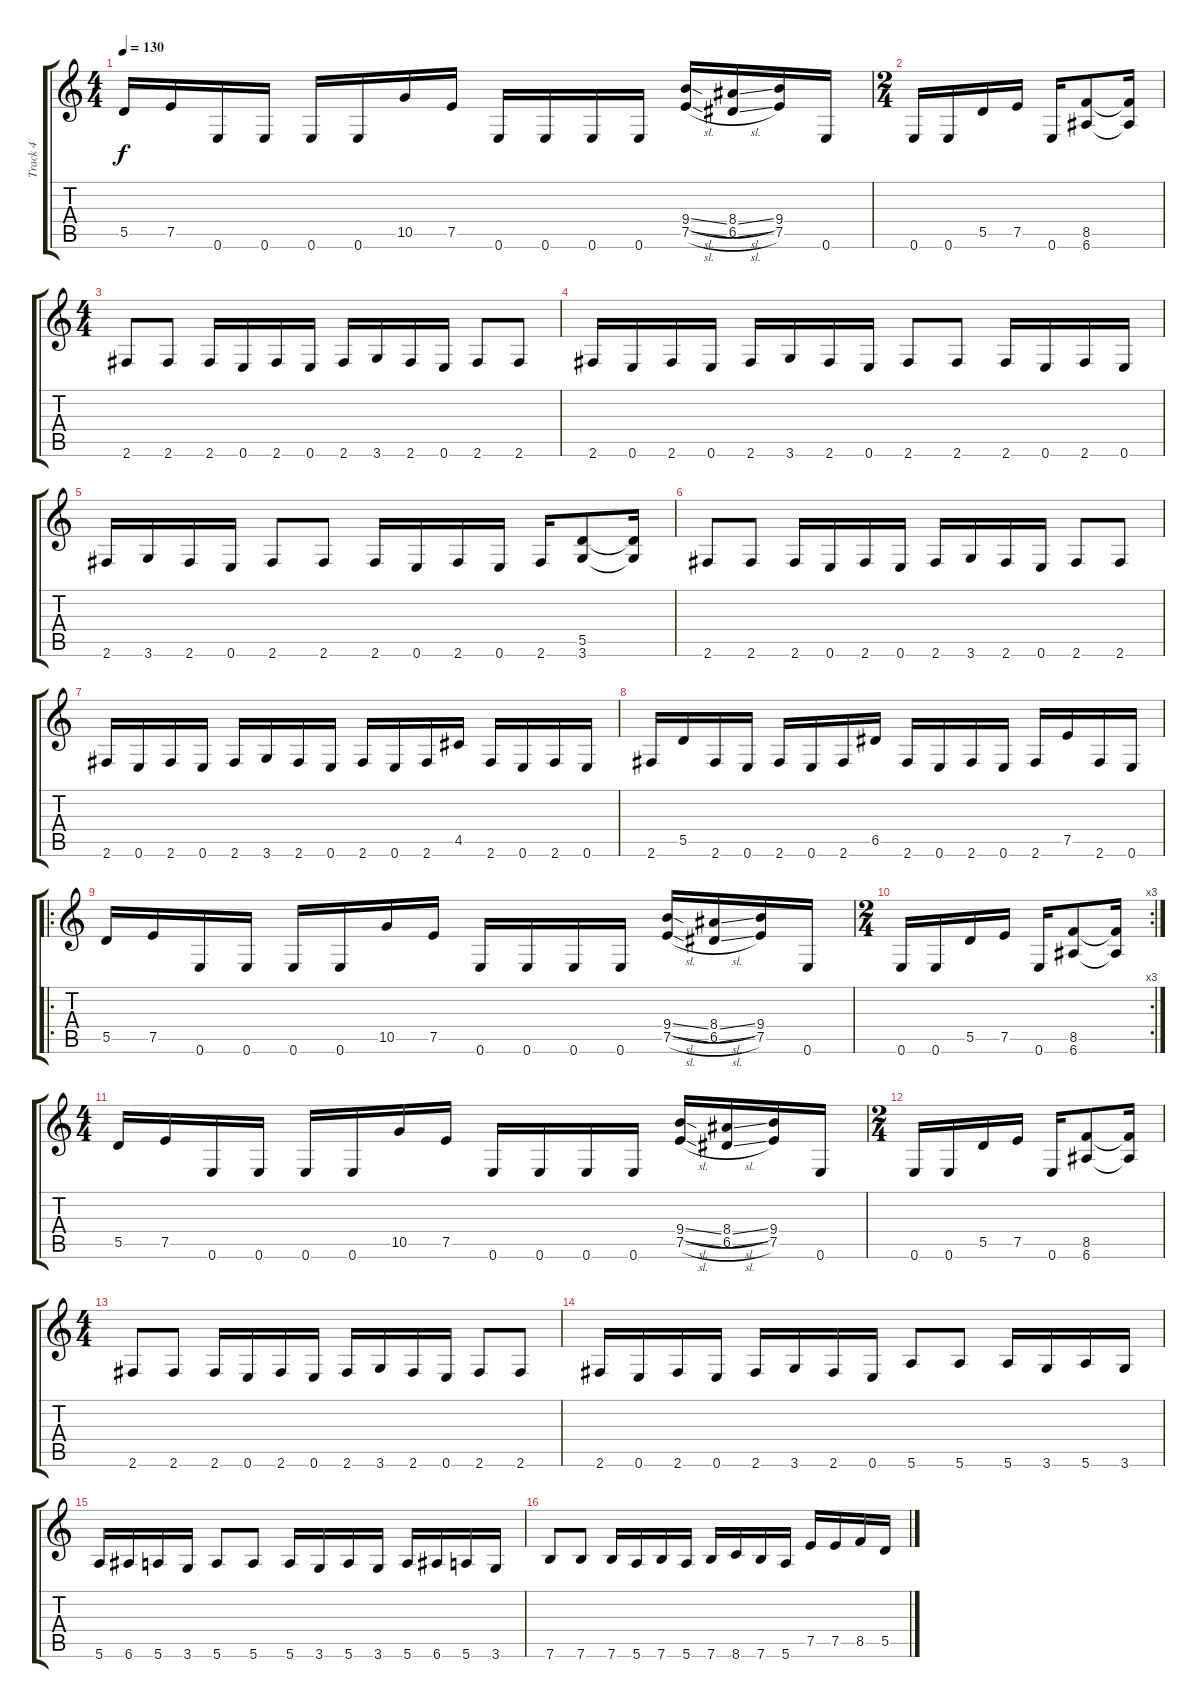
\track ("Track 4" "Track 4") {instrument distortionguitar}
\staff {score tabs}
\tuning (E4 B3 G3 D3 A2 E2) {hide}
\ts (4 4)
\tempo 130
\clef g2
\ks c
5.5.16{dy f} 7.5.16 0.6.16 0.6.16 0.6.16 0.6.16 10.5.16 7.5.16 0.6.16 0.6.16 0.6.16 0.6.16 (9.4{sl} 7.5{sl}).16 (8.4{sl} 6.5{sl}).16 (9.4 7.5).16 0.6.16 |
\ts (2 4)
0.6.16 0.6.16 5.5.16 7.5.16 0.6.16 (8.5 6.6).8 (8.5{t} 6.6{t}).16 |
\ts (4 4)
2.6.8 2.6.8 2.6.16 0.6.16 2.6.16 0.6.16 2.6.16 3.6.16 2.6.16 0.6.16 2.6.8 2.6.8 |
2.6.16 0.6.16 2.6.16 0.6.16 2.6.16 3.6.16 2.6.16 0.6.16 2.6.8 2.6.8 2.6.16 0.6.16 2.6.16 0.6.16 |
2.6.16 3.6.16 2.6.16 0.6.16 2.6.8 2.6.8 2.6.16 0.6.16 2.6.16 0.6.16 2.6.16 (5.5 3.6).8 (5.5{t} 3.6{t}).16 |
2.6.8 2.6.8 2.6.16 0.6.16 2.6.16 0.6.16 2.6.16 3.6.16 2.6.16 0.6.16 2.6.8 2.6.8 |
2.6.16 0.6.16 2.6.16 0.6.16 2.6.16 3.6.16 2.6.16 0.6.16 2.6.16 0.6.16 2.6.16 4.5.16 2.6.16 0.6.16 2.6.16 0.6.16 |
2.6.16 5.5.16 2.6.16 0.6.16 2.6.16 0.6.16 2.6.16 6.5.16 2.6.16 0.6.16 2.6.16 0.6.16 2.6.16 7.5.16 2.6.16 0.6.16 |
\ro
5.5.16 7.5.16 0.6.16 0.6.16 0.6.16 0.6.16 10.5.16 7.5.16 0.6.16 0.6.16 0.6.16 0.6.16 (9.4{sl} 7.5{sl}).16 (8.4{sl} 6.5{sl}).16 (9.4 7.5).16 0.6.16 |
\rc 3
\ts (2 4)
0.6.16 0.6.16 5.5.16 7.5.16 0.6.16 (8.5 6.6).8 (8.5{t} 6.6{t}).16 |
\ts (4 4)
5.5.16 7.5.16 0.6.16 0.6.16 0.6.16 0.6.16 10.5.16 7.5.16 0.6.16 0.6.16 0.6.16 0.6.16 (9.4{sl} 7.5{sl}).16 (8.4{sl} 6.5{sl}).16 (9.4 7.5).16 0.6.16 |
\ts (2 4)
0.6.16 0.6.16 5.5.16 7.5.16 0.6.16 (8.5 6.6).8 (8.5{t} 6.6{t}).16 |
\ts (4 4)
2.6.8 2.6.8 2.6.16 0.6.16 2.6.16 0.6.16 2.6.16 3.6.16 2.6.16 0.6.16 2.6.8 2.6.8 |
2.6.16 0.6.16 2.6.16 0.6.16 2.6.16 3.6.16 2.6.16 0.6.16 5.6.8 5.6.8 5.6.16 3.6.16 5.6.16 3.6.16 |
5.6.16 6.6.16 5.6.16 3.6.16 5.6.8 5.6.8 5.6.16 3.6.16 5.6.16 3.6.16 5.6.16 6.6.16 5.6.16 3.6.16 |
7.6.8 7.6.8 7.6.16 5.6.16 7.6.16 5.6.16 7.6.16 8.6.16 7.6.16 5.6.16 7.5.16 7.5.16 8.5.16 5.5.16
